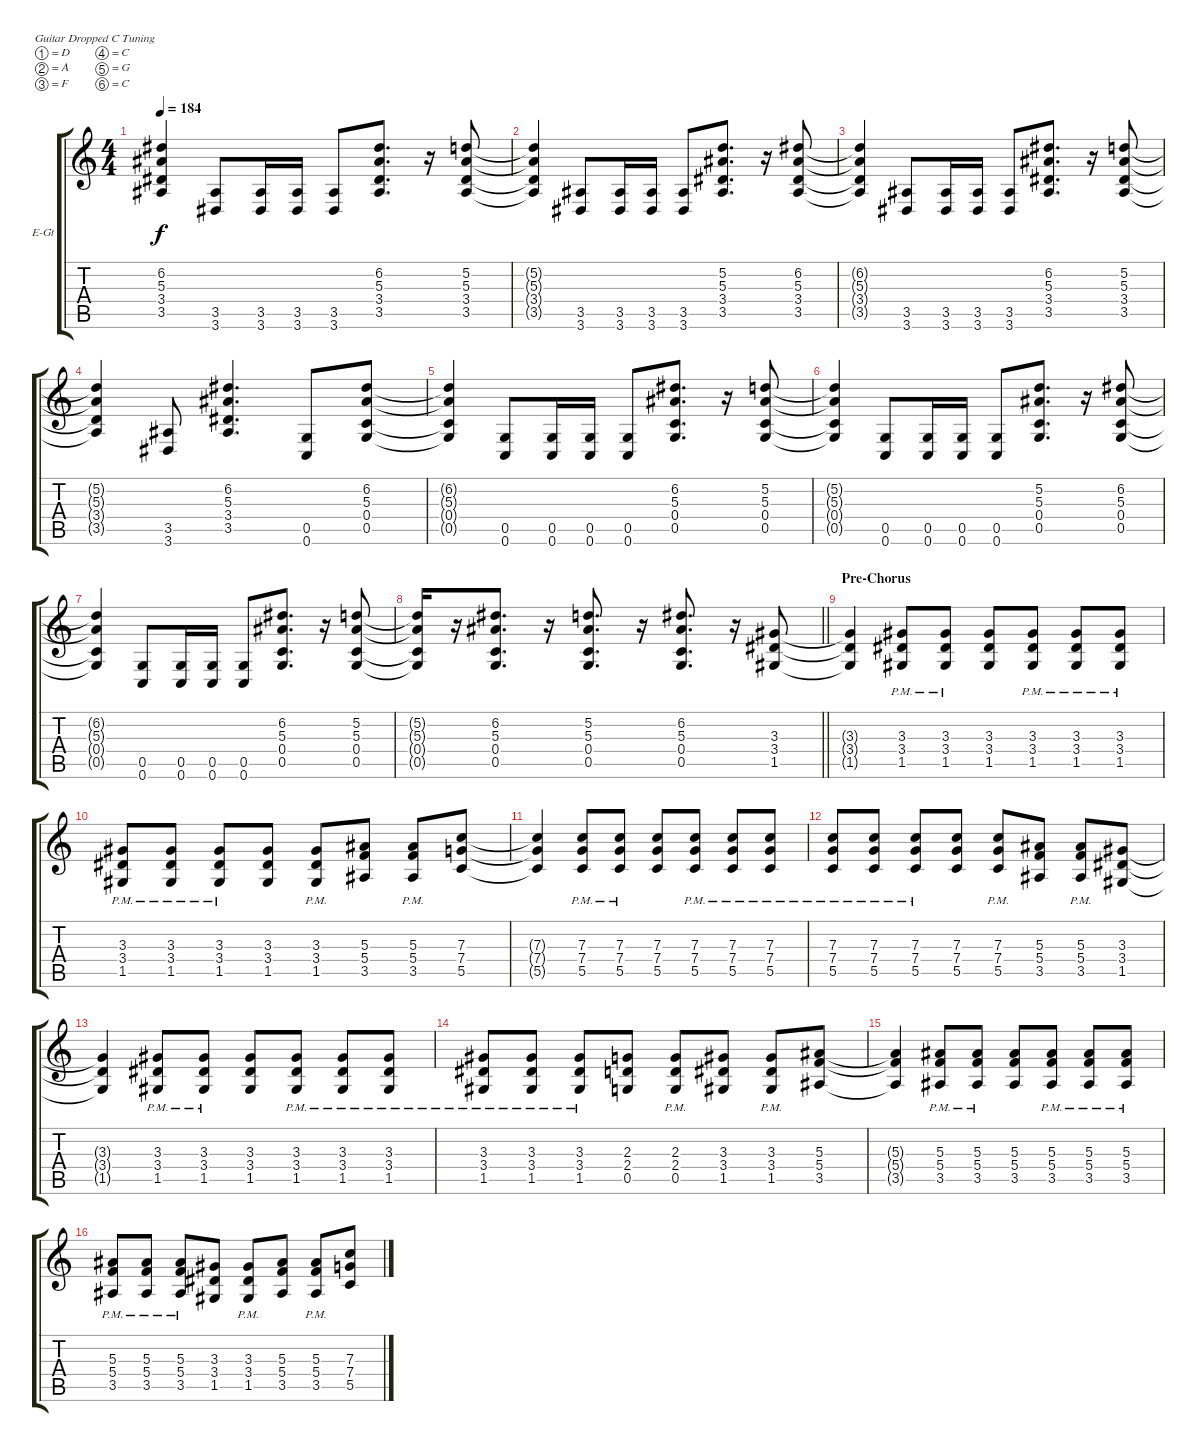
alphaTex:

\bracketExtendMode groupsimilarinstruments
\firstSystemTrackNameOrientation horizontal
\otherSystemsTrackNameOrientation horizontal
\track ("Lead Guitar" "E-Gt") {instrument distortionguitar}
\staff {score tabs}
\tuning (D4 A3 F3 C3 G2 C2)
\ts (4 4)
\tempo 184
\clef g2
\ks c
(6.2{t} 5.3{t} 3.4{t} 3.5{t}).4{dy f} (3.5 3.6).8 (3.5 3.6).16 (3.5 3.6).16 (3.5 3.6).8 (6.2 5.3 3.4 3.5).8{d} r.16 (5.2 5.3 3.4 3.5).8 |
(5.2{t} 5.3{t} 3.4{t} 3.5{t}).4 (3.5 3.6).8 (3.5 3.6).16 (3.5 3.6).16 (3.5 3.6).8 (5.2 5.3 3.4 3.5).8{d} r.16 (6.2 5.3 3.4 3.5).8 |
(6.2{t} 5.3{t} 3.4{t} 3.5{t}).4 (3.5 3.6).8 (3.5 3.6).16 (3.5 3.6).16 (3.5 3.6).8 (6.2 5.3 3.4 3.5).8{d} r.16 (5.2 5.3 3.4 3.5).8 |
(5.2{t} 5.3{t} 3.4{t} 3.5{t}).4 (3.5 3.6).8 (6.2 5.3 3.4 3.5).4{d} (0.5 0.6).8 (6.2 5.3 0.4 0.5).8 |
(6.2{t} 5.3{t} 0.4{t} 0.5{t}).4 (0.5 0.6).8 (0.5 0.6).16 (0.5 0.6).16 (0.5 0.6).8 (6.2 5.3 0.4 0.5).8{d} r.16 (5.2 5.3 0.4 0.5).8 |
(5.2{t} 5.3{t} 0.4{t} 0.5{t}).4 (0.5 0.6).8 (0.5 0.6).16 (0.5 0.6).16 (0.5 0.6).8 (5.2 5.3 0.4 0.5).8{d} r.16 (6.2 5.3 0.4 0.5).8 |
(6.2{t} 5.3{t} 0.4{t} 0.5{t}).4 (0.5 0.6).8 (0.5 0.6).16 (0.5 0.6).16 (0.5 0.6).8 (6.2 5.3 0.4 0.5).8{d} r.16 (5.2 5.3 0.4 0.5).8 |
\barLineRight lightlight
(5.2{t} 5.3{t} 0.4{t} 0.5{t}).16 r.16 (6.2 5.3 0.4 0.5).8{d} r.16 (5.2 5.3 0.4 0.5).8{d} r.16 (6.2 5.3 0.4 0.5).8{d} r.16 (3.3 3.4 1.5).8 |
\section ("" "Pre-Chorus")
(3.3{t} 3.4{t} 1.5{t}).4 (3.3{pm} 3.4{pm} 1.5{pm}).8 (3.3{pm} 3.4{pm} 1.5{pm}).8 (3.3 3.4 1.5).8 (3.3{pm} 3.4{pm} 1.5{pm}).8 (3.3{pm} 3.4{pm} 1.5{pm}).8 (3.3{pm} 3.4{pm} 1.5{pm}).8 |
(3.3{pm} 3.4{pm} 1.5{pm}).8 (3.3{pm} 3.4{pm} 1.5{pm}).8 (3.3{pm} 3.4{pm} 1.5{pm}).8 (3.3 3.4 1.5).8 (3.3{pm} 3.4{pm} 1.5{pm}).8 (5.3 5.4 3.5).8 (5.3{pm} 5.4{pm} 3.5{pm}).8 (7.3 7.4 5.5).8 |
(7.3{t} 7.4{t} 5.5{t}).4 (7.3{pm} 7.4{pm} 5.5{pm}).8 (7.3{pm} 7.4{pm} 5.5{pm}).8 (7.3 7.4 5.5).8 (7.3{pm} 7.4{pm} 5.5{pm}).8 (7.3{pm} 7.4{pm} 5.5{pm}).8 (7.3{pm} 7.4{pm} 5.5{pm}).8 |
(7.3{pm} 7.4{pm} 5.5{pm}).8 (7.3{pm} 7.4{pm} 5.5{pm}).8 (7.3{pm} 7.4{pm} 5.5{pm}).8 (7.3 7.4 5.5).8 (7.3{pm} 7.4{pm} 5.5{pm}).8 (5.3 5.4 3.5).8 (5.3{pm} 5.4{pm} 3.5{pm}).8 (3.3 3.4 1.5).8 |
(3.3{t} 3.4{t} 1.5{t}).4 (3.3{pm} 3.4{pm} 1.5{pm}).8 (3.3{pm} 3.4{pm} 1.5{pm}).8 (3.3 3.4 1.5).8 (3.3{pm} 3.4{pm} 1.5{pm}).8 (3.3{pm} 3.4{pm} 1.5{pm}).8 (3.3{pm} 3.4{pm} 1.5{pm}).8 |
(3.3{pm} 3.4{pm} 1.5{pm}).8 (3.3{pm} 3.4{pm} 1.5{pm}).8 (3.3{pm} 3.4{pm} 1.5{pm}).8 (2.3 2.4 0.5).8 (2.3{pm} 2.4{pm} 0.5{pm}).8 (3.3 3.4 1.5).8 (3.3{pm} 3.4{pm} 1.5{pm}).8 (5.3 5.4 3.5).8 |
(5.3{t} 5.4{t} 3.5{t}).4 (5.3{pm} 5.4{pm} 3.5{pm}).8 (5.3{pm} 5.4{pm} 3.5{pm}).8 (5.3 5.4 3.5).8 (5.3{pm} 5.4{pm} 3.5{pm}).8 (5.3{pm} 5.4{pm} 3.5{pm}).8 (5.3{pm} 5.4{pm} 3.5{pm}).8 |
(5.3{pm} 5.4{pm} 3.5{pm}).8 (5.3{pm} 5.4{pm} 3.5{pm}).8 (5.3{pm} 5.4{pm} 3.5{pm}).8 (3.3 3.4 1.5).8 (3.3{pm} 3.4{pm} 1.5{pm}).8 (5.3 5.4 3.5).8 (5.3{pm} 5.4{pm} 3.5{pm}).8 (7.3 7.4 5.5).8
